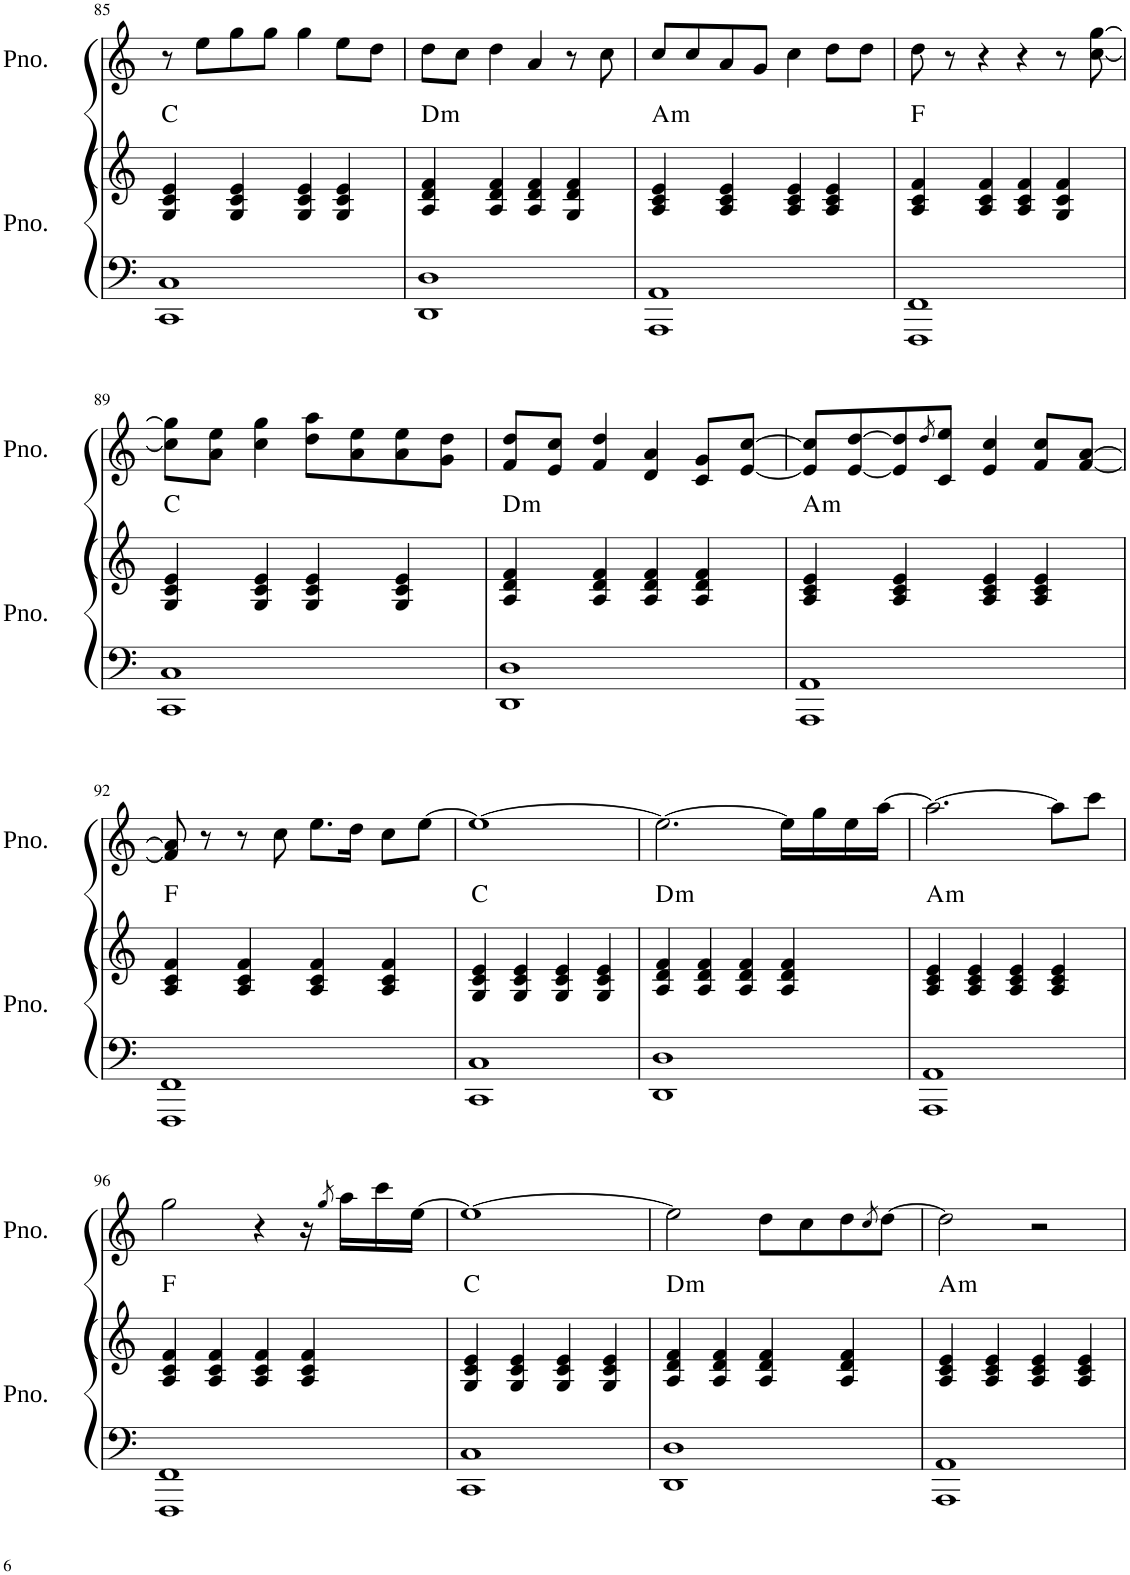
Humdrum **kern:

**kern	**kern	**harte	**kern
*part2	*part2	*part2	*part1
*staff3	*staff2	*	*staff1
*I"Piano	*	*	*I"Piano
*I'Pno.	*	*	*I'Pno.
!!LO:PB:g=z
*clefF4	*clefG2	*	*clefG2
*k[]	*k[]	*	*k[]
*M4/4	*M4/4	*	*M4/4
=85	=85	=85	=85
1CC 1C	4G/ 4c/ 4e/	C:maj	8r
.	.	.	8ee\L
.	4G/ 4c/ 4e/	.	8gg\
.	.	.	8gg\J
.	4G/ 4c/ 4e/	.	4gg\
.	4G/ 4c/ 4e/	.	8ee\L
.	.	.	8dd\J
=86	=86	=86	=86
!	!	!LO:H:kt=m	!
1DD 1D	4A/ 4d/ 4f/	D:min	8dd\L
.	.	.	8cc\J
.	4A/ 4d/ 4f/	.	4dd\
.	4A/ 4d/ 4f/	.	4a/
.	4G/ 4d/ 4f/	.	8r
.	.	.	8cc\
=87	=87	=87	=87
!	!	!LO:H:kt=m	!
1AAA 1AA	4A/ 4c/ 4e/	A:min	8cc/L
.	.	.	8cc/
.	4A/ 4c/ 4e/	.	8a/
.	.	.	8g/J
.	4A/ 4c/ 4e/	.	4cc\
.	4A/ 4c/ 4e/	.	8dd\L
.	.	.	8dd\J
=88	=88	=88	=88
1FFF 1FF	4A/ 4c/ 4f/	F:maj	8dd\
.	.	.	8r
.	4A/ 4c/ 4f/	.	4r
.	4A/ 4c/ 4f/	.	4r
.	4G/ 4c/ 4f/	.	8r
.	.	.	[8cc\ [8gg\
!!LO:LB:g=z
=89	=89	=89	=89
1CC 1C	4G/ 4c/ 4e/	C:maj	8cc\] 8gg\]L
.	.	.	8a\ 8ee\J
.	4G/ 4c/ 4e/	.	4cc\ 4gg\
.	4G/ 4c/ 4e/	.	8dd\ 8aa\L
.	.	.	8a\ 8ee\
.	4G/ 4c/ 4e/	.	8a\ 8ee\
.	.	.	8g\ 8dd\J
=90	=90	=90	=90
!	!	!LO:H:kt=m	!
1DD 1D	4A/ 4d/ 4f/	D:min	8f/ 8dd/L
.	.	.	8e/ 8cc/J
.	4A/ 4d/ 4f/	.	4f/ 4dd/
.	4A/ 4d/ 4f/	.	4d/ 4a/
.	4A/ 4d/ 4f/	.	8c/ 8g/L
.	.	.	[8e/ [8cc/J
=91	=91	=91	=91
!	!	!LO:H:kt=m	!
1AAA 1AA	4A/ 4c/ 4e/	A:min	8e/] 8cc/]L
.	.	.	[8e/ [8dd/
.	4A/ 4c/ 4e/	.	8e/] 8dd/]
.	.	.	8qdd/
.	.	.	8c/ 8ee/J
.	4A/ 4c/ 4e/	.	4e/ 4cc/
.	4A/ 4c/ 4e/	.	8f/ 8cc/L
.	.	.	[8f/ [8a/J
!!LO:LB:g=z
=92	=92	=92	=92
1FFF 1FF	4A/ 4c/ 4f/	F:maj	8f/] 8a/]
.	.	.	8r
.	4A/ 4c/ 4f/	.	8r
.	.	.	8cc\
.	4A/ 4c/ 4f/	.	8.ee\L
.	.	.	16dd\Jk
.	4A/ 4c/ 4f/	.	8cc\L
.	.	.	[8ee\J
=93	=93	=93	=93
1CC 1C	4G/ 4c/ 4e/	C:maj	1ee_
.	4G/ 4c/ 4e/	.	.
.	4G/ 4c/ 4e/	.	.
.	4G/ 4c/ 4e/	.	.
=94	=94	=94	=94
!	!	!LO:H:kt=m	!
1DD 1D	4A/ 4d/ 4f/	D:min	2.ee\_
.	4A/ 4d/ 4f/	.	.
.	4A/ 4d/ 4f/	.	.
.	4A/ 4d/ 4f/	.	16ee\LL]
.	.	.	16gg\
.	.	.	16ee\
.	.	.	[16aa\JJ
=95	=95	=95	=95
!	!	!LO:H:kt=m	!
1AAA 1AA	4A/ 4c/ 4e/	A:min	2.aa\_
.	4A/ 4c/ 4e/	.	.
.	4A/ 4c/ 4e/	.	.
.	4A/ 4c/ 4e/	.	8aa\L]
.	.	.	8ccc\J
!!LO:LB:g=z
=96	=96	=96	=96
1FFF 1FF	4A/ 4c/ 4f/	F:maj	2gg\
.	4A/ 4c/ 4f/	.	.
.	4A/ 4c/ 4f/	.	4r
.	4A/ 4c/ 4f/	.	16r
.	.	.	8qgg/
.	.	.	16aa\LL
.	.	.	16ccc\
.	.	.	[16ee\JJ
=97	=97	=97	=97
1CC 1C	4G/ 4c/ 4e/	C:maj	1ee_
.	4G/ 4c/ 4e/	.	.
.	4G/ 4c/ 4e/	.	.
.	4G/ 4c/ 4e/	.	.
=98	=98	=98	=98
!	!	!LO:H:kt=m	!
1DD 1D	4A/ 4d/ 4f/	D:min	2ee\]
.	4A/ 4d/ 4f/	.	.
.	4A/ 4d/ 4f/	.	8dd\L
.	.	.	8cc\
.	4A/ 4d/ 4f/	.	8dd\
.	.	.	8qcc/
.	.	.	[8dd\J
=99	=99	=99	=99
!	!	!LO:H:kt=m	!
1AAA 1AA	4A/ 4c/ 4e/	A:min	2dd\]
.	4A/ 4c/ 4e/	.	.
.	4A/ 4c/ 4e/	.	2r
.	4A/ 4c/ 4e/	.	.
=	=	=	=
*-	*-	*-	*-
